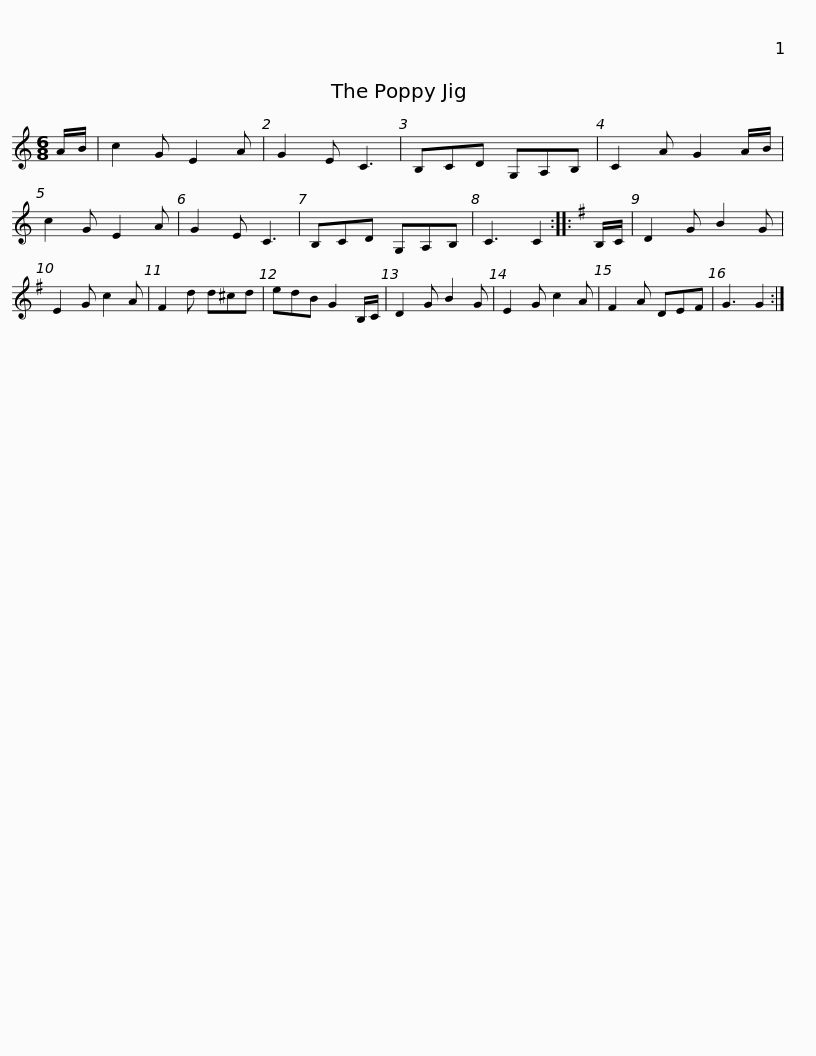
X:1
L:1/8
M:6/8
I:linebreak $
K:C
V:1 treble
V:1
 A/B/ | c2 G E2 A | G2 E C3 | B,CD G,A,B, | C2 A G2 A/B/ | %5
 c2 G E2 A | G2 E C3 | B,CD G,A,B, |$ C3 C2 ::[K:G] B,/C/ | %10
 D2 G B2 G | E2 G c2 A | F2 d d^cd | edB G2 B,/C/ | D2 G B2 G | %15
 E2 G c2 A |$ F2 A DEF | G3 G2 :| %18
